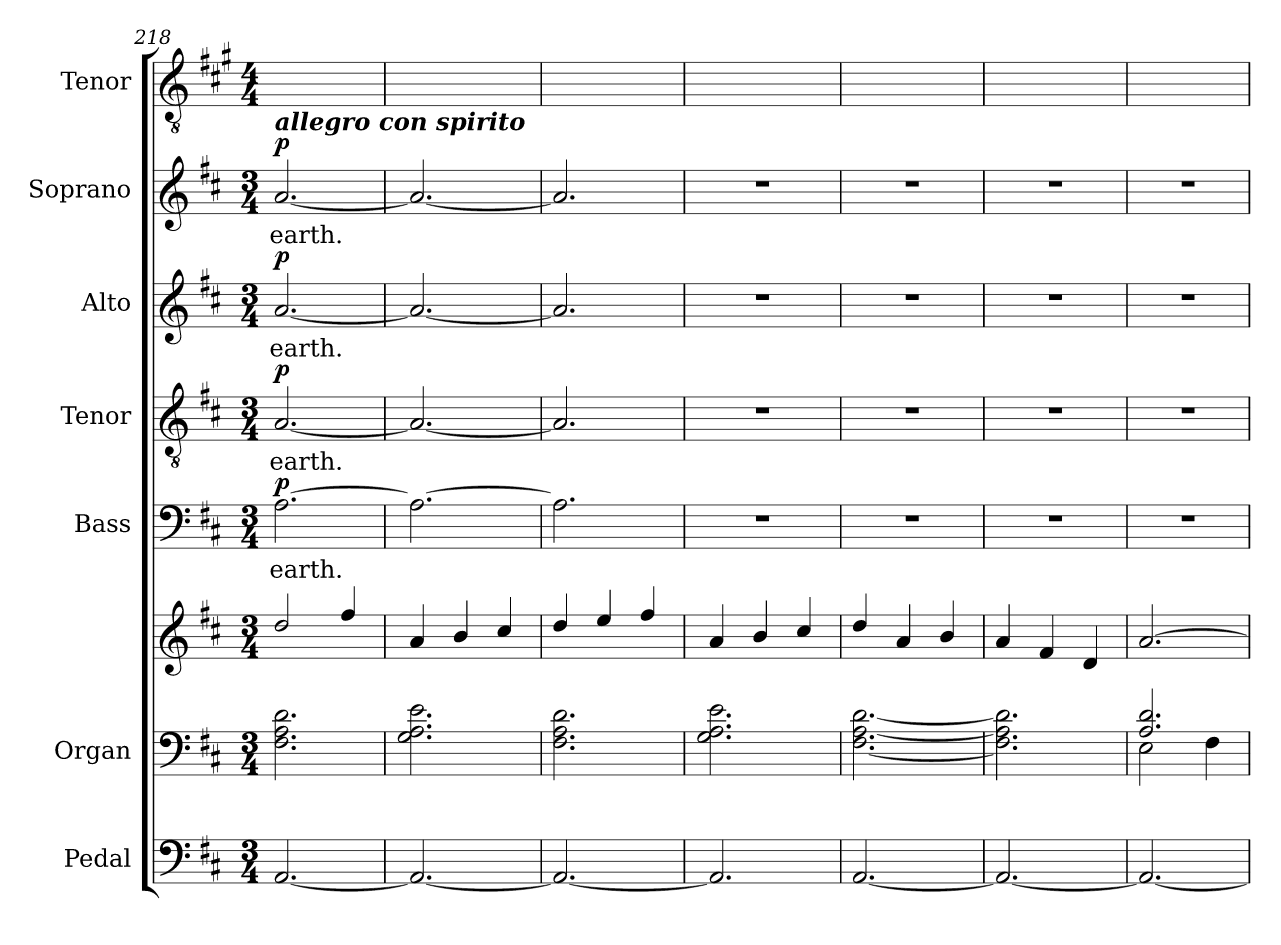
**kern	**kern	**kern	**kern	**text	**dynam	**kern	**text	**dynam	**kern	**text	**dynam	**kern	**text	**dynam	**kern
*part7	*part6	*part6	*part5	*part5	*part5	*part4	*part4	*part4	*part3	*part3	*part3	*part2	*part2	*part2	*part1
*staff8	*staff7	*staff6	*staff5	*staff5	*staff5	*staff4	*staff4	*staff4	*staff3	*staff3	*staff3	*staff2	*staff2	*staff2	*staff1
*I"Pedal	*I"Organ	*	*I"Bass	*	*	*I"Tenor	*	*	*I"Alto	*	*	*I"Soprano	*	*	*I"Tenor
*	*	*	*I'B	*	*	*I'T	*	*	*I'A	*	*	*I'S	*	*	*I'T
*clefF4	*clefF4	*clefG2	*clefF4	*	*	*clefGv2	*	*	*clefG2	*	*	*clefG2	*	*	*clefGv2
*k[f#c#]	*k[f#c#]	*k[f#c#]	*k[f#c#]	*	*	*k[f#c#]	*	*	*k[f#c#]	*	*	*k[f#c#]	*	*	*k[f#c#g#]
*D:	*D:	*D:	*D:	*	*	*D:	*	*	*D:	*	*	*D:	*	*	*A:
*M3/4	*M3/4	*M3/4	*M3/4	*	*	*M3/4	*	*	*M3/4	*	*	*M3/4	*	*	*M4/4
*MM104	*MM104	*MM104	*MM104	*	*	*MM104	*	*	*MM104	*	*	*MM104	*	*	*MM104
=218	=218	=218	=218	=218	=218	=218	=218	=218	=218	=218	=218	=218	=218	=218	=218
*	*	*^	*	*	*	*	*	*	*	*	*	*	*	*	*
!	!	!	!	!	!	!	!	!	!	!	!	!	!LO:TX:a:Bi:t=allegro con spirito	!	!	!
!	!LO:N:vis=1	!	!LO:N:vis=1	!	!LO:LY:b	!LO:DY:b	!	!LO:LY:b	!LO:DY:b	!	!LO:LY:b	!LO:DY:b	!	!LO:LY:b	!LO:DY:b	!
*	*^	*	*	*	*	*	*	*	*	*	*	*	*	*	*	*
[2.AA	2.ryy	2.F#\ 2.A\ 2.d\	2dd/	2.ryy	[2.A	earth.	p	[2.A	earth.	p	[2.a	earth.	p	[2.a	earth.	p	2.r
.	.	.	4ff#/	.	.	.	.	.	.	.	.	.	.	.	.	.	.
=219	=219	=219	=219	=219	=219	=219	=219	=219	=219	=219	=219	=219	=219	=219	=219	=219	=219
!	!LO:N:vis=1	!	!	!LO:N:vis=1	!	!	!	!	!	!	!	!	!	!	!	!	!
2.AA_	2.ryy	2.G\ 2.A\ 2.e\	4a/	2.ryy	2.A_	.	.	2.A_	.	.	2.a_	.	.	2.a_	.	.	2.r
.	.	.	4b/	.	.	.	.	.	.	.	.	.	.	.	.	.	.
.	.	.	4cc#/	.	.	.	.	.	.	.	.	.	.	.	.	.	.
=220	=220	=220	=220	=220	=220	=220	=220	=220	=220	=220	=220	=220	=220	=220	=220	=220	=220
!	!LO:N:vis=1	!	!	!LO:N:vis=1	!	!	!	!	!	!	!	!	!	!	!	!	!
2.AA_	2.ryy	2.F#\ 2.A\ 2.d\	4dd/	2.ryy	2.A]	.	.	2.A]	.	.	2.a]	.	.	2.a]	.	.	2.r
.	.	.	4ee/	.	.	.	.	.	.	.	.	.	.	.	.	.	.
.	.	.	4ff#/	.	.	.	.	.	.	.	.	.	.	.	.	.	.
=221	=221	=221	=221	=221	=221	=221	=221	=221	=221	=221	=221	=221	=221	=221	=221	=221	=221
!	!LO:N:vis=1	!	!	!LO:N:vis=1	!LO:N:vis=1	!	!	!LO:N:vis=1	!	!	!LO:N:vis=1	!	!	!LO:N:vis=1	!	!	!
2.AA]	2.ryy	2.G\ 2.A\ 2.e\	4a/	2.ryy	2.r	.	.	2.r	.	.	2.r	.	.	2.r	.	.	2.r
.	.	.	4b/	.	.	.	.	.	.	.	.	.	.	.	.	.	.
.	.	.	4cc#/	.	.	.	.	.	.	.	.	.	.	.	.	.	.
=222	=222	=222	=222	=222	=222	=222	=222	=222	=222	=222	=222	=222	=222	=222	=222	=222	=222
!	!LO:N:vis=1	!	!	!LO:N:vis=1	!LO:N:vis=1	!	!	!LO:N:vis=1	!	!	!LO:N:vis=1	!	!	!LO:N:vis=1	!	!	!
[2.AA	2.ryy	[2.F#\ [2.A\ [2.d\	4dd/	2.ryy	2.r	.	.	2.r	.	.	2.r	.	.	2.r	.	.	2.r
.	.	.	4a/	.	.	.	.	.	.	.	.	.	.	.	.	.	.
.	.	.	4b/	.	.	.	.	.	.	.	.	.	.	.	.	.	.
=223	=223	=223	=223	=223	=223	=223	=223	=223	=223	=223	=223	=223	=223	=223	=223	=223	=223
!	!LO:N:vis=1	!	!	!LO:N:vis=1	!LO:N:vis=1	!	!	!LO:N:vis=1	!	!	!LO:N:vis=1	!	!	!LO:N:vis=1	!	!	!
2.AA_	2.ryy	2.F#\] 2.A\] 2.d\]	4a/	2.ryy	2.r	.	.	2.r	.	.	2.r	.	.	2.r	.	.	2.r
.	.	.	4f#/	.	.	.	.	.	.	.	.	.	.	.	.	.	.
.	.	.	4d/	.	.	.	.	.	.	.	.	.	.	.	.	.	.
=224	=224	=224	=224	=224	=224	=224	=224	=224	=224	=224	=224	=224	=224	=224	=224	=224	=224
!	!	!	!	!LO:N:vis=1	!LO:N:vis=1	!	!	!LO:N:vis=1	!	!	!LO:N:vis=1	!	!	!LO:N:vis=1	!	!	!
2.AA_	2.A/ 2.d/	2E\	[2.a/	2.ryy	2.r	.	.	2.r	.	.	2.r	.	.	2.r	.	.	2.r
.	.	4F#\	.	.	.	.	.	.	.	.	.	.	.	.	.	.	.
*	*v	*v	*	*	*	*	*	*	*	*	*	*	*	*	*	*	*
*	*	*v	*v	*	*	*	*	*	*	*	*	*	*	*	*	*
=	=	=	=	=	=	=	=	=	=	=	=	=	=	=	=
*-	*-	*-	*-	*-	*-	*-	*-	*-	*-	*-	*-	*-	*-	*-	*-
